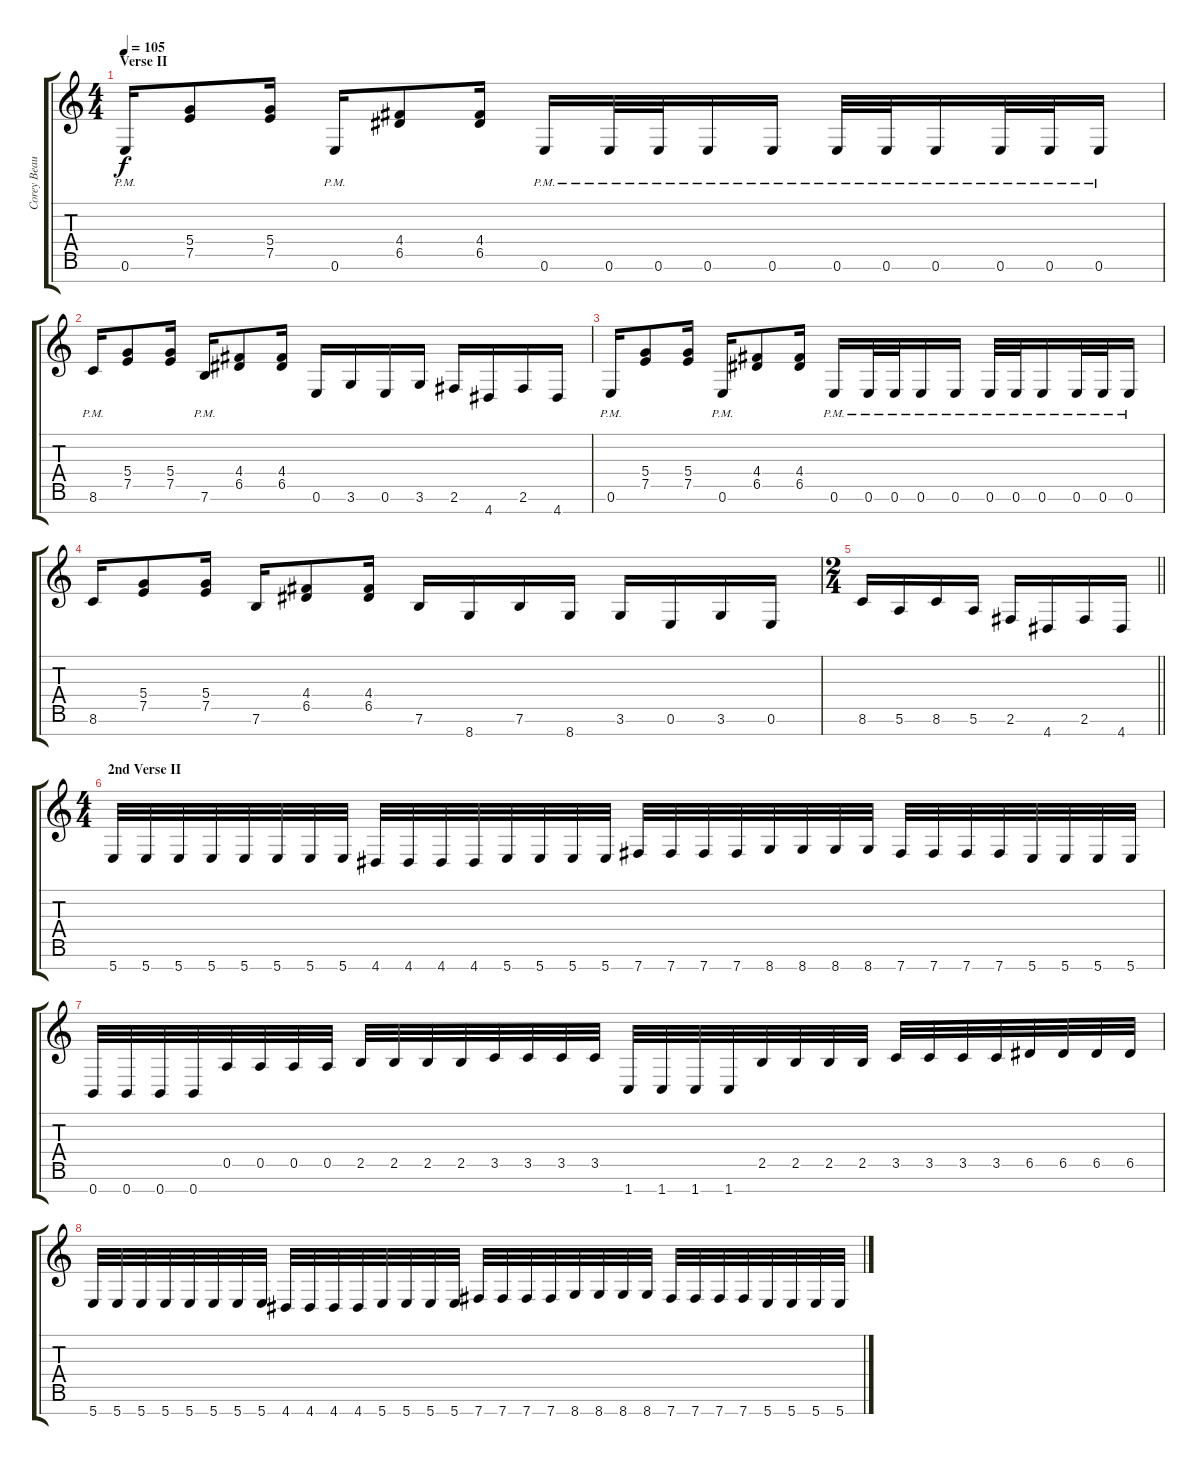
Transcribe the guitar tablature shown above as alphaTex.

\track ("Corey Beaulieu" "Corey Beau") {instrument distortionguitar}
\staff {score tabs}
\tuning (E4 B3 G3 D3 A2 E2 B1) {hide}
\ts (4 4)
\section ("" "Verse II")
\tempo 105
\clef g2
\ks c
0.6{pm}.16{dy f} (5.4 7.5).8 (5.4 7.5).16 0.6{pm}.16 (4.4 6.5).8 (4.4 6.5).16 0.6{pm}.16 0.6{pm}.32 0.6{pm}.32 0.6{pm}.16 0.6{pm}.16 0.6{pm}.32 0.6{pm}.32 0.6{pm}.16 0.6{pm}.32 0.6{pm}.32 0.6{pm}.16 |
8.6{pm}.16 (5.4 7.5).8 (5.4 7.5).16 7.6{pm}.16 (4.4 6.5).8 (4.4 6.5).16 0.6.16 3.6.16 0.6.16 3.6.16 2.6.16 4.7.16 2.6.16 4.7.16 |
0.6{pm}.16 (5.4 7.5).8 (5.4 7.5).16 0.6{pm}.16 (4.4 6.5).8 (4.4 6.5).16 0.6{pm}.16 0.6{pm}.32 0.6{pm}.32 0.6{pm}.16 0.6{pm}.16 0.6{pm}.32 0.6{pm}.32 0.6{pm}.16 0.6{pm}.32 0.6{pm}.32 0.6{pm}.16 |
8.6.16 (5.4 7.5).8 (5.4 7.5).16 7.6.16 (4.4 6.5).8 (4.4 6.5).16 7.6.16 8.7.16 7.6.16 8.7.16 3.6.16 0.6.16 3.6.16 0.6.16 |
\ts (2 4)
\barLineRight lightlight
8.6.16 5.6.16 8.6.16 5.6.16 2.6.16 4.7.16 2.6.16 4.7.16 |
\ts (4 4)
\section ("" "2nd Verse II")
5.7.32 5.7.32 5.7.32 5.7.32 5.7.32 5.7.32 5.7.32 5.7.32 4.7.32 4.7.32 4.7.32 4.7.32 5.7.32 5.7.32 5.7.32 5.7.32 7.7.32 7.7.32 7.7.32 7.7.32 8.7.32 8.7.32 8.7.32 8.7.32 7.7.32 7.7.32 7.7.32 7.7.32 5.7.32 5.7.32 5.7.32 5.7.32 |
0.7.32 0.7.32 0.7.32 0.7.32 0.5.32 0.5.32 0.5.32 0.5.32 2.5.32 2.5.32 2.5.32 2.5.32 3.5.32 3.5.32 3.5.32 3.5.32 1.7.32 1.7.32 1.7.32 1.7.32 2.5.32 2.5.32 2.5.32 2.5.32 3.5.32 3.5.32 3.5.32 3.5.32 6.5.32 6.5.32 6.5.32 6.5.32 |
5.7.32 5.7.32 5.7.32 5.7.32 5.7.32 5.7.32 5.7.32 5.7.32 4.7.32 4.7.32 4.7.32 4.7.32 5.7.32 5.7.32 5.7.32 5.7.32 7.7.32 7.7.32 7.7.32 7.7.32 8.7.32 8.7.32 8.7.32 8.7.32 7.7.32 7.7.32 7.7.32 7.7.32 5.7.32 5.7.32 5.7.32 5.7.32
